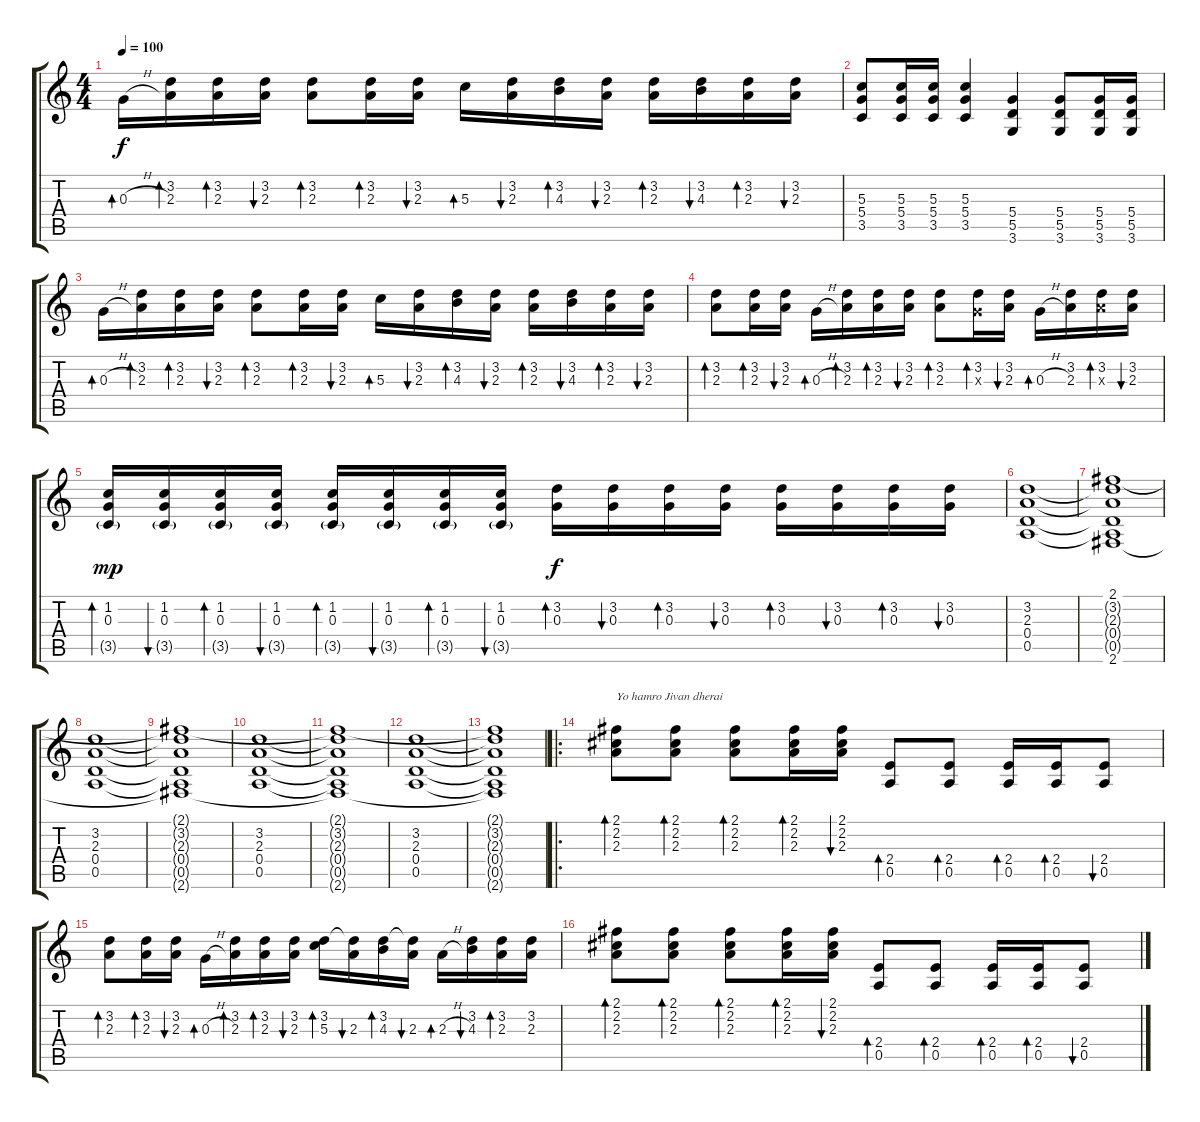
\track "" {instrument acousticguitarsteel}
\staff {score tabs}
\tuning (E4 B3 G3 D3 A2 E2) {hide}
\ts (4 4)
\tempo 100
\clef g2
\ks c
0.3{h}.16{bd 60 dy f} (3.2 2.3).16{bd 60} (3.2 2.3).16{bd 60} (3.2 2.3).16{bu 60} (3.2 2.3).8{bd 60} (3.2 2.3).16{bd 60} (3.2 2.3).16{bu 60} 5.3.16{bd 60} (3.2 2.3).16{bu 60} (3.2 4.3).16{bd 60} (3.2 2.3).16{bu 60} (3.2 2.3).16{bd 60} (3.2 4.3).16{bu 60} (3.2 2.3).16{bd 60} (3.2 2.3).16{bu 60} |
(5.3 5.4 3.5).8 (5.3 5.4 3.5).16 (5.3 5.4 3.5).16 (5.3 5.4 3.5).4 (5.4 5.5 3.6).4 (5.4 5.5 3.6).8 (5.4 5.5 3.6).16 (5.4 5.5 3.6).16 |
0.3{h}.16{bd 60} (3.2 2.3).16{bd 60} (3.2 2.3).16{bd 60} (3.2 2.3).16{bu 60} (3.2 2.3).8{bd 60} (3.2 2.3).16{bd 60} (3.2 2.3).16{bu 60} 5.3.16{bd 60} (3.2 2.3).16{bu 60} (3.2 4.3).16{bd 60} (3.2 2.3).16{bu 60} (3.2 2.3).16{bd 60} (3.2 4.3).16{bu 60} (3.2 2.3).16{bd 60} (3.2 2.3).16{bu 60} |
(3.2 2.3).8{bd 60 volume 9} (3.2 2.3).16{bd 60} (3.2 2.3).16{bu 60} 0.3{h}.16{bd 60} (3.2 2.3).16{bd 60} (3.2 2.3).16{bd 60} (3.2 2.3).16{bu 60} (3.2 2.3).8{bd 60} (3.2 0.3{x}).16{bd 60} (3.2 2.3).16{bu 60} 0.3{h}.16{bd 60} (3.2 2.3).16 (3.2 2.3{x}).16{bd 60} (3.2 2.3).16{bu 60} |
(1.2 0.3 3.5{g}).16{bd 60 dy mp} (1.2 0.3 3.5{g}).16{bu 60} (1.2 0.3 3.5{g}).16{bd 60} (1.2 0.3 3.5{g}).16{bu 60} (1.2 0.3 3.5{g}).16{bd 60} (1.2 0.3 3.5{g}).16{bu 60} (1.2 0.3 3.5{g}).16{bd 60} (1.2 0.3 3.5{g}).16{bu 60} (3.2 0.3).16{bd 60 dy f} (3.2 0.3).16{bu 60} (3.2 0.3).16{bd 60} (3.2 0.3).16{bu 60} (3.2 0.3).16{bd 60} (3.2 0.3).16{bu 60} (3.2 0.3).16{bd 60} (3.2 0.3).16{bu 60} |
(3.2 2.3 0.4 0.5).1 |
(2.1 3.2{t} 2.3{t} 0.4{t} 0.5{t} 2.6).1 |
(3.2 2.3 0.4 0.5).1 |
(2.1{t} 3.2{t} 2.3{t} 0.4{t} 0.5{t} 2.6{t}).1 |
(3.2 2.3 0.4 0.5).1 |
(2.1{t} 3.2{t} 2.3{t} 0.4{t} 0.5{t} 2.6{t}).1 |
(3.2 2.3 0.4 0.5).1 |
(2.1{t} 3.2{t} 2.3{t} 0.4{t} 0.5{t} 2.6{t}).1 |
\ro
(2.1 2.2 2.3).8{bd 60 txt "Yo hamro Jivan dherai" volume 9 balance 12} (2.1 2.2 2.3).8{bd 60} (2.1 2.2 2.3).8{bd 60} (2.1 2.2 2.3).16{bd 60} (2.1 2.2 2.3).16{bu 60} (2.4 0.5).8{bd 60} (2.4 0.5).8{bd 60} (2.4 0.5).16{bd 60} (2.4 0.5).16{bd 60} (2.4 0.5).8{bu 60} |
(3.2 2.3).8{bd 60} (3.2 2.3).16{bd 60} (3.2 2.3).16{bu 60} 0.3{h}.16{bd 60} (3.2 2.3).16{bd 60} (3.2 2.3).16{bd 60} (3.2 2.3).16{bu 60} (3.2 5.3).16{bd 60} (3.2{t} 2.3).16{bu 60} (3.2 4.3).16{bd 60} (3.2{t} 2.3).16{bu 60} 2.3{h}.16{bd 60} (3.2 4.3).16{bu 60} (3.2 2.3).16{bd 60} (3.2 2.3).16 |
(2.1 2.2 2.3).8{bd 60} (2.1 2.2 2.3).8{bd 60} (2.1 2.2 2.3).8{bd 60} (2.1 2.2 2.3).16{bd 60} (2.1 2.2 2.3).16{bu 60} (2.4 0.5).8{bd 60} (2.4 0.5).8{bd 60} (2.4 0.5).16{bd 60} (2.4 0.5).16{bd 60} (2.4 0.5).8{bu 60}
